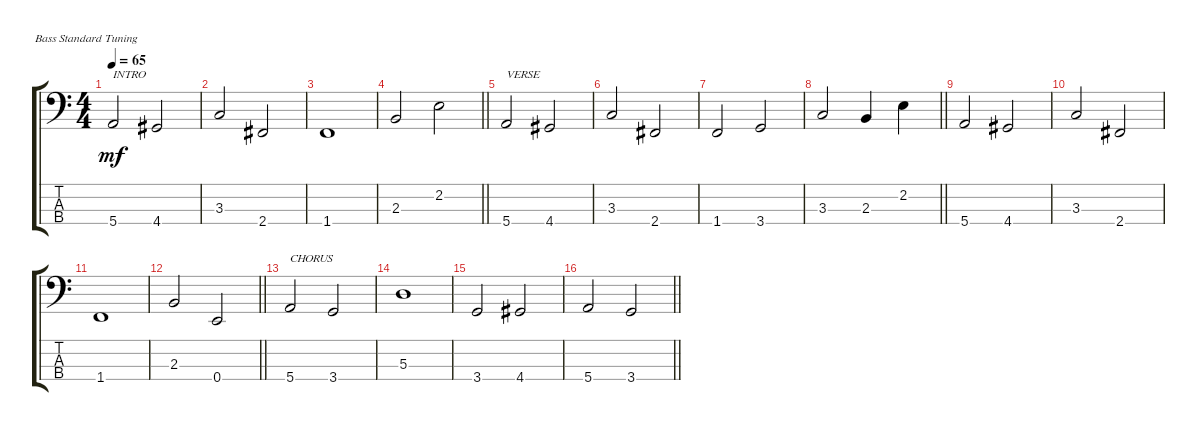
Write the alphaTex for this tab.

\defaultSystemsLayout 4
\bracketExtendMode groupsimilarinstruments
\firstSystemTrackNameOrientation horizontal
\otherSystemsTrackNameOrientation horizontal
\track "" {instrument electricbassfinger}
\staff {score tabs}
\tuning (G2 D2 A1 E1)
\ts (4 4)
\tempo 65
\clef f4
\scale
0.278872
\ks c
5.4.2{txt "INTRO" dy mf instrument electricbassfinger} 4.4.2 |
\scale
0.250405 3.3.2 2.4.2 |
\scale
0.234665 1.4.1 |
\scale
0.235854
\barLineRight lightlight
2.3.2 2.2.2 |
\scale
0.152383 5.4.2{txt "VERSE"} 4.4.2 |
\scale
0.127955 3.3.2 2.4.2 |
\scale
0.130855 1.4.2 3.4.2 |
\scale
0.120232
\barLineRight lightlight
3.3.2 2.3.4 2.2.4 |
\scale
0.115016 5.4.2 4.4.2 |
\scale
0.123642 3.3.2 2.4.2 |
\scale
0.117913 1.4.1 |
\scale
0.112982
\barLineRight lightlight
2.3.2 0.4.2 |
\scale
0.149572 5.4.2{txt "CHORUS"} 3.4.2 |
\scale
0.123546 5.3.1 |
\scale
0.132125 3.4.2 4.4.2 |
\scale
0.117886
\barLineRight lightlight
5.4.2 3.4.2
